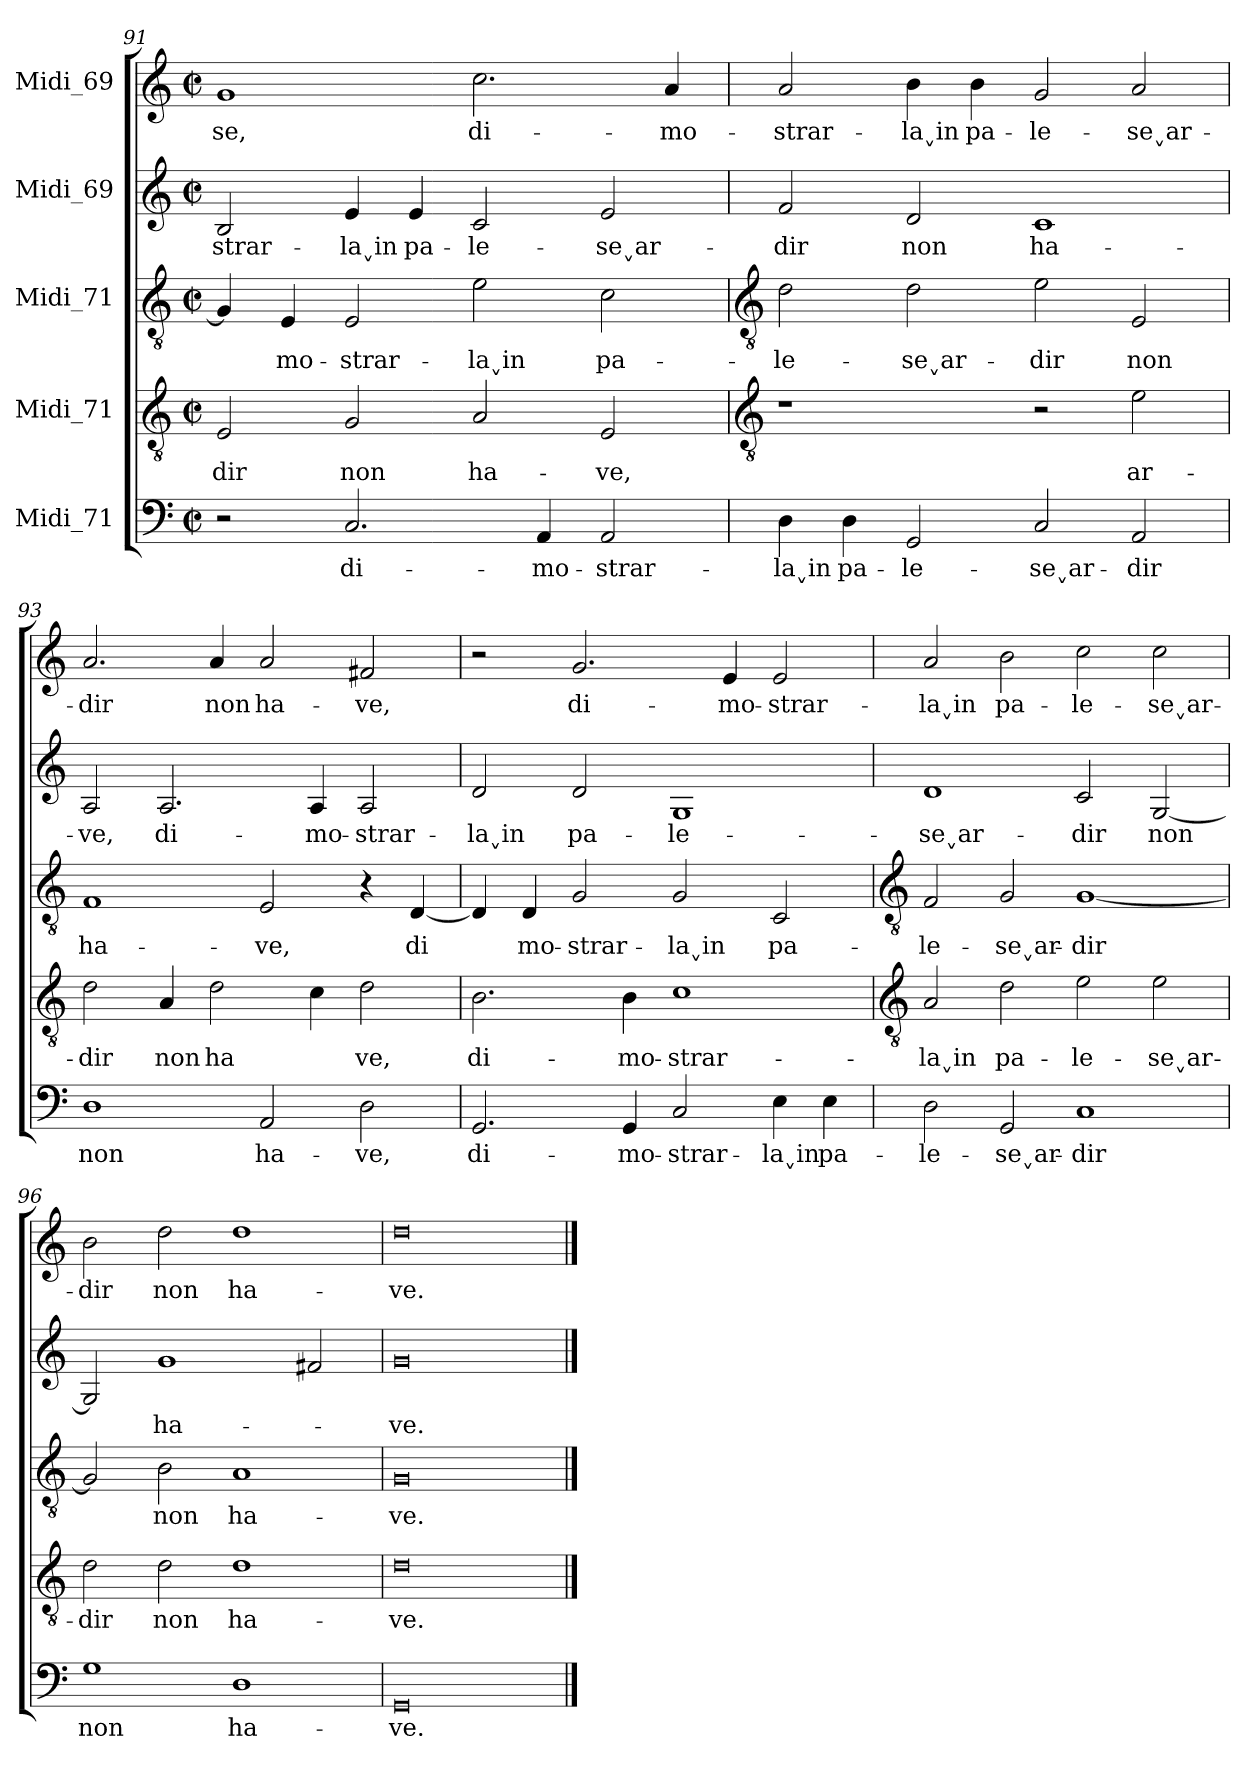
**kern	**text	**kern	**text	**kern	**text	**kern	**text	**kern	**text
*part5	*part5	*part4	*part4	*part3	*part3	*part2	*part2	*part1	*part1
*staff5	*staff5	*staff4	*staff4	*staff3	*staff3	*staff2	*staff2	*staff1	*staff1
*I"Midi_71	*	*I"Midi_71	*	*I"Midi_71	*	*I"Midi_69	*	*I"Midi_69	*
*clefF4	*	*clefGv2	*	*clefGv2	*	*clefG2	*	*clefG2	*
*k[]	*	*k[]	*	*k[]	*	*k[]	*	*k[]	*
*C:	*	*C:	*	*C:	*	*C:	*	*C:	*
*M4/2	*	*M4/2	*	*M4/2	*	*M4/2	*	*M4/2	*
*met(c|)	*	*met(c|)	*	*met(c|)	*	*met(c|)	*	*met(c|)	*
=91	=91	=91	=91	=91	=91	=91	=91	=91	=91
!	!	!	!LO:LY:b	!	!	!	!LO:LY:b	!	!LO:LY:b
2r	.	2E	-dir	4G]	.	2B	-strar-	1g	-se,
!	!	!	!	!	!LO:LY:b	!	!	!	!
.	.	.	.	4E	mo-	.	.	.	.
!	!LO:LY:b	!	!LO:LY:b	!	!LO:LY:b	!	!LO:LY:b	!	!
2.C	di-	2G	non	2E	-strar-	4e	-laˬin	.	.
!	!	!	!	!	!	!	!LO:LY:b	!	!
.	.	.	.	.	.	4e	pa-	.	.
!	!	!	!LO:LY:b	!	!LO:LY:b	!	!LO:LY:b	!	!LO:LY:b
.	.	2A	ha-	2e	-laˬin	2c	-le-	2.cc	di-
!	!LO:LY:b	!	!	!	!	!	!	!	!
4AA	-mo-	.	.	.	.	.	.	.	.
!	!LO:LY:b	!	!LO:LY:b	!	!LO:LY:b	!	!LO:LY:b	!	!
2AA	-strar-	2E	-ve,	2c	pa-	2e	-seˬar-	.	.
!	!	!	!	!	!	!	!	!	!LO:LY:b
.	.	.	.	.	.	.	.	4a	-mo-
!!LO:LB:g=z
=92	=92	=92	=92	=92	=92	=92	=92	=92	=92
*	*	*clefGv2	*	*clefGv2	*	*	*	*	*
!	!LO:LY:b	!	!	!	!LO:LY:b	!	!LO:LY:b	!	!LO:LY:b
4D	-laˬin	1r	.	2d	-le-	2f	-dir	2a	-strar-
!	!LO:LY:b	!	!	!	!	!	!	!	!
4D	pa-	.	.	.	.	.	.	.	.
!	!LO:LY:b	!	!	!	!LO:LY:b	!	!LO:LY:b	!	!LO:LY:b
2GG	-le-	.	.	2d	-seˬar-	2d	non	4b	-laˬin
!	!	!	!	!	!	!	!	!	!LO:LY:b
.	.	.	.	.	.	.	.	4b	pa-
!	!LO:LY:b	!	!	!	!LO:LY:b	!	!LO:LY:b	!	!LO:LY:b
2C	-seˬar-	2r	.	2e	-dir	1c	ha-	2g	-le-
!	!LO:LY:b	!	!LO:LY:b	!	!LO:LY:b	!	!	!	!LO:LY:b
2AA	-dir	2e	ar-	2E	non	.	.	2a	-seˬar-
=93	=93	=93	=93	=93	=93	=93	=93	=93	=93
!	!LO:LY:b	!	!LO:LY:b	!	!LO:LY:b	!	!LO:LY:b	!	!LO:LY:b
1D	non	2d	-dir	1F	ha-	2A	-ve,	2.a	-dir
!	!	!	!LO:LY:b	!	!	!	!LO:LY:b	!	!
.	.	4A	non	.	.	2.A	di-	.	.
!	!	!	!LO:LY:b	!	!	!	!	!	!LO:LY:b
.	.	2d	ha	.	.	.	.	4a	non
!	!LO:LY:b	!	!	!	!LO:LY:b	!	!	!	!LO:LY:b
2AA	ha-	.	.	2E	-ve,	.	.	2a	ha-
!	!	!	!	!	!	!	!LO:LY:b	!	!
.	.	4c	.	.	.	4A	-mo-	.	.
!	!LO:LY:b	!	!LO:LY:b	!	!	!	!LO:LY:b	!	!LO:LY:b
2D	-ve,	2d	ve,	4r	.	2A	-strar-	2f#X	-ve,
!	!	!	!	!	!LO:LY:b	!	!	!	!
.	.	.	.	[4D	di	.	.	.	.
=94	=94	=94	=94	=94	=94	=94	=94	=94	=94
!	!LO:LY:b	!	!LO:LY:b	!	!	!	!LO:LY:b	!	!
2.GG	di-	2.B	di-	4D]	.	2d	-laˬin	2r	.
!	!	!	!	!	!LO:LY:b	!	!	!	!
.	.	.	.	4D	mo-	.	.	.	.
!	!	!	!	!	!LO:LY:b	!	!LO:LY:b	!	!LO:LY:b
.	.	.	.	2G	-strar-	2d	pa-	2.g	di-
!	!LO:LY:b	!	!LO:LY:b	!	!	!	!	!	!
4GG	-mo-	4B	-mo-	.	.	.	.	.	.
!	!LO:LY:b	!	!LO:LY:b	!	!LO:LY:b	!	!LO:LY:b	!	!
2C	-strar-	1c	-strar-	2G	-laˬin	1G	-le-	.	.
!	!	!	!	!	!	!	!	!	!LO:LY:b
.	.	.	.	.	.	.	.	4e	-mo-
!	!LO:LY:b	!	!	!	!LO:LY:b	!	!	!	!LO:LY:b
4E	-laˬin	.	.	2C	pa-	.	.	2e	-strar-
!	!LO:LY:b	!	!	!	!	!	!	!	!
4E	pa-	.	.	.	.	.	.	.	.
!!LO:LB:g=z
=95	=95	=95	=95	=95	=95	=95	=95	=95	=95
*	*	*clefGv2	*	*clefGv2	*	*	*	*	*
!	!LO:LY:b	!	!LO:LY:b	!	!LO:LY:b	!	!LO:LY:b	!	!LO:LY:b
2D	-le-	2A	-laˬin	2F	-le-	1d	-seˬar-	2a	-laˬin
!	!LO:LY:b	!	!LO:LY:b	!	!LO:LY:b	!	!	!	!LO:LY:b
2GG	-seˬar-	2d	pa-	2G	-seˬar-	.	.	2b	pa-
!	!LO:LY:b	!	!LO:LY:b	!	!LO:LY:b	!	!LO:LY:b	!	!LO:LY:b
1C	-dir	2e	-le-	[1G	-dir	2c	-dir	2cc	-le-
!	!	!	!LO:LY:b	!	!	!	!LO:LY:b	!	!LO:LY:b
.	.	2e	-seˬar-	.	.	[2G	non	2cc	-seˬar-
=96	=96	=96	=96	=96	=96	=96	=96	=96	=96
!	!LO:LY:b	!	!LO:LY:b	!	!	!	!	!	!LO:LY:b
1G	non	2d	-dir	2G]	.	2G]	.	2b	-dir
!	!	!	!LO:LY:b	!	!LO:LY:b	!	!LO:LY:b	!	!LO:LY:b
.	.	2d	non	2B	non	1g	ha-	2dd	non
!	!LO:LY:b	!	!LO:LY:b	!	!LO:LY:b	!	!	!	!LO:LY:b
1D	ha-	1d	ha-	1A	ha-	.	.	1dd	ha-
.	.	.	.	.	.	2f#	.	.	.
=97	=97	=97	=97	=97	=97	=97	=97	=97	=97
!	!LO:LY:b	!	!LO:LY:b	!	!LO:LY:b	!	!LO:LY:b	!	!LO:LY:b
0GG	-ve.	0d	-ve.	0G	-ve.	0g	-ve.	0dd	-ve.
==	==	==	==	==	==	==	==	==	==
*-	*-	*-	*-	*-	*-	*-	*-	*-	*-
